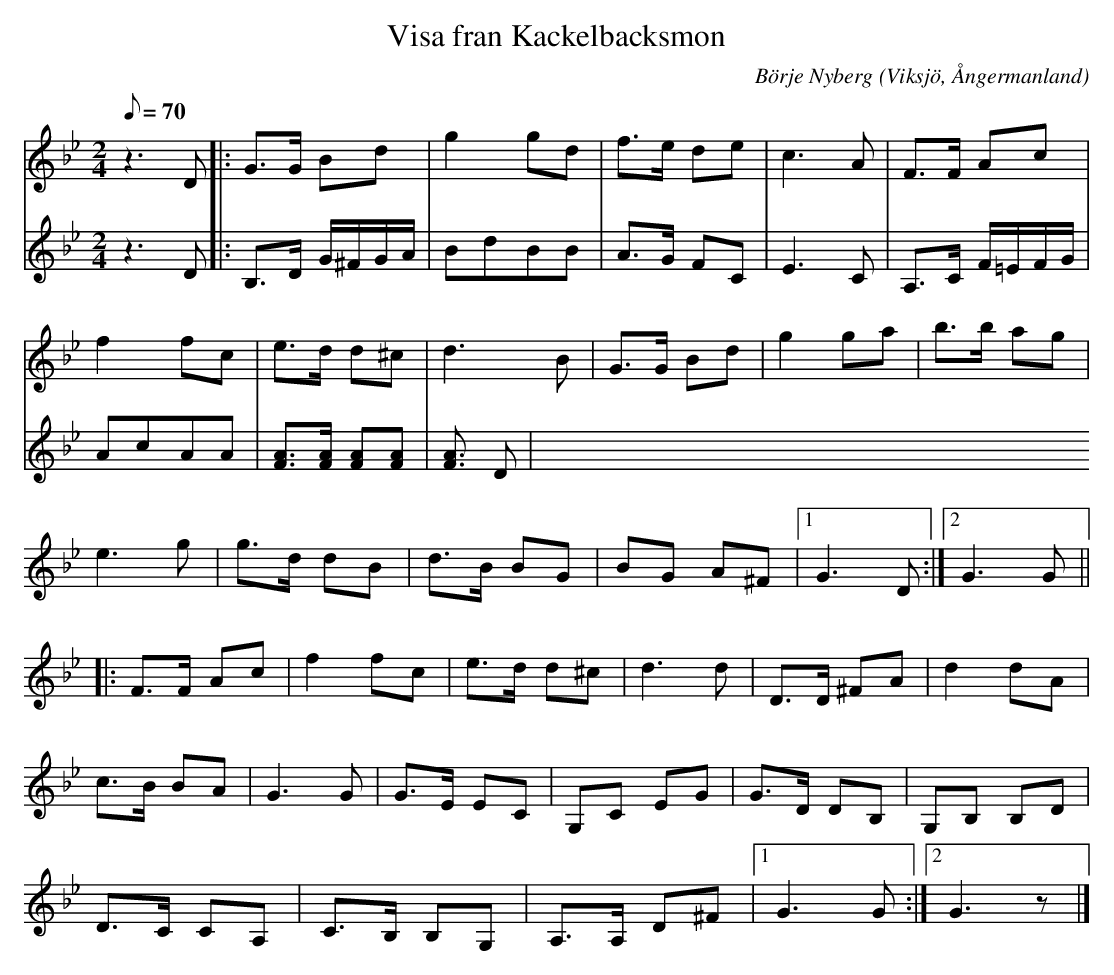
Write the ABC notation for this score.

X:1
T:Visa fran Kackelbacksmon
C:Börje Nyberg
O:Viksjö, Ångermanland
M:2/4
L:1/8
Q:70
K:Gm
V:1
z2> D2|: G>G Bd | g2 gd | f>e de | c2>A2 | F>F Ac |
f2 fc | e>d d^c | d2>B2 | G>G Bd |g2 ga | b>b ag |
e2> g2 | g>d dB |d>B BG |BG A^F |1 G2> D2 :|2 G2> G2 ||
|: F>F Ac | f2 fc | e>d d^c | d2>d2 | D>D ^FA | d2 dA |
c>B BA |G2> G2 | G>E EC | G,C EG | G>D DB, | G,B, B,D |
D>C CA, | C>B, B,G, | A,>A, D^F |1 G2> G2 :|2 G2> z2 |]
V:2
z2> D2 |: B,>D G/2^F/2G/2A/2 | BdBB | A>G FC | E2>C2 | A,>C F/2=E/2F/2G/2 |
AcAA | [AF]>[AF] [AF][AF] | [AF]> D2 |
